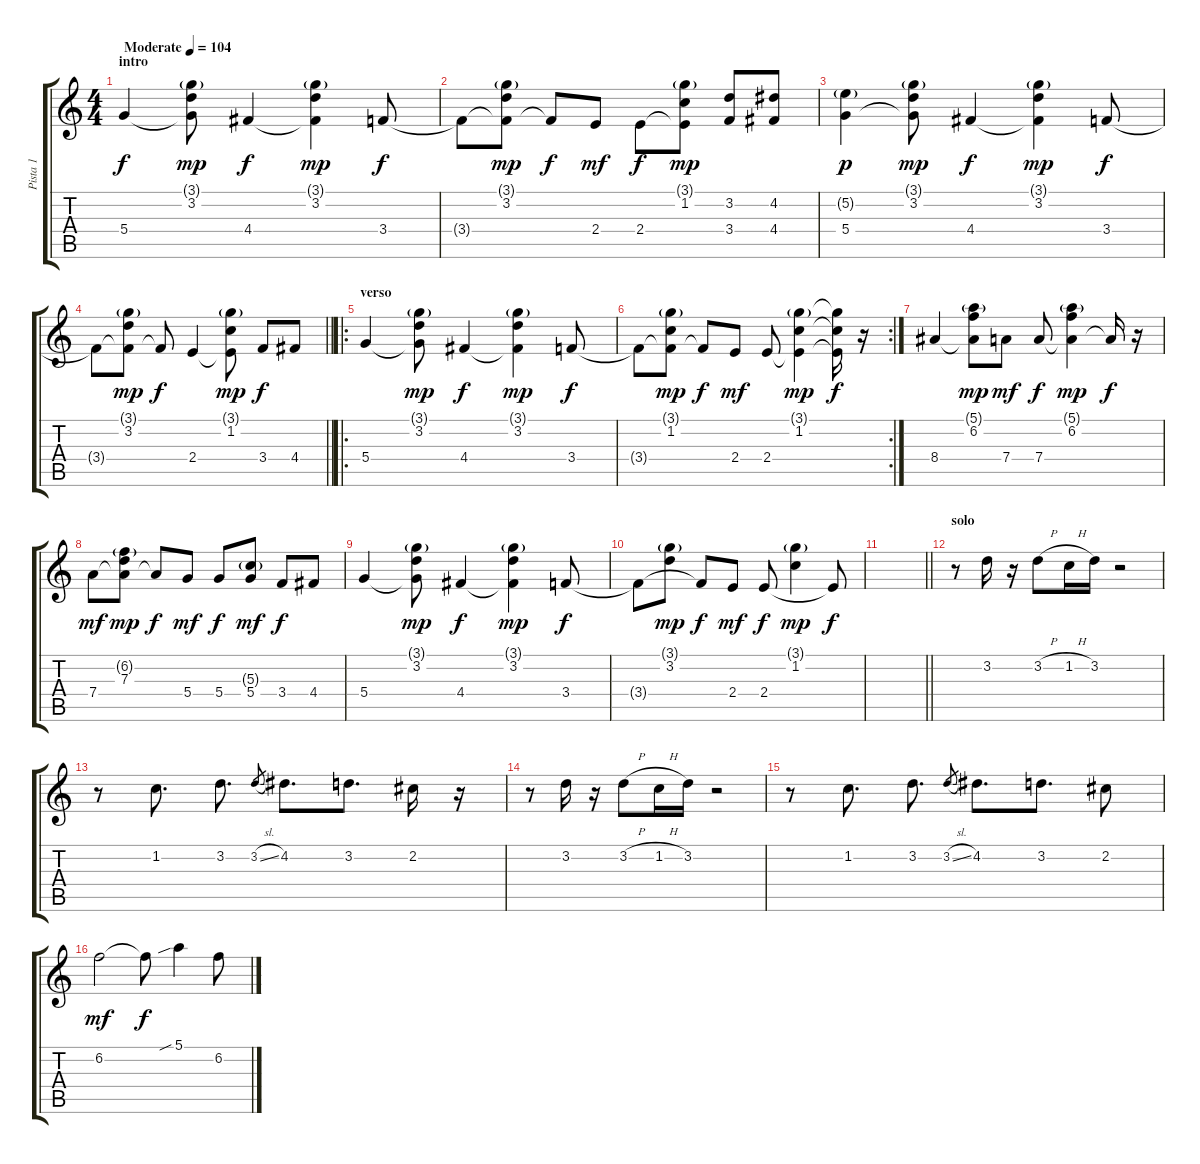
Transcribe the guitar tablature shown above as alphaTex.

\track ("Pista 1" "Pista 1") {instrument acousticguitarnylon}
\staff {score tabs}
\tuning (E4 B3 G3 D3 A2 E2) {hide}
\ts (4 4)
\section ("" "intro")
\tempo (104 "Moderate")
\clef g2
\ks c
5.4.4{dy f instrument acousticguitarnylon} (3.1{g} 3.2 5.4{t}).8{dy mp} 4.4.4{dy f} (3.1{g} 3.2 4.4{t}).4{dy mp} 3.4.8{dy f} |
3.4{t}.8 (3.1{g} 3.2 3.4{t}).8{dy mp} 3.4{t}.8{dy f} 2.4.8{dy mf} 2.4.8{dy f} (3.1{g} 1.2 2.4{t}).8{dy mp} (3.2 3.4).8 (4.2 4.4).8 |
(5.2{g} 5.4).4{dy p} (3.1{g} 3.2 5.4{t}).8{dy mp} 4.4.4{dy f} (3.1{g} 3.2 4.4{t}).4{dy mp} 3.4.8{dy f} |
\barLineRight lightlight
3.4{t}.8 (3.1{g} 3.2 3.4{t}).8{dy mp} 3.4{t}.8{dy f} 2.4.4 (3.1{g} 1.2 2.4{t}).8{dy mp} 3.4.8{dy f} 4.4.8 |
\ro
\section ("" "verso")
5.4.4 (3.1{g} 3.2 5.4{t}).8{dy mp} 4.4.4{dy f} (3.1{g} 3.2 4.4{t}).4{dy mp} 3.4.8{dy f} |
\rc 2
3.4{t}.8 (3.1{g} 1.2 3.4{t}).8{dy mp} 3.4{t}.8{dy f} 2.4.8{dy mf} 2.4.8 (3.1{g} 1.2 2.4{t}).4{dy mp} (3.1{t} 1.2{t} 2.4{t}).16{dy f} r.16 |
8.4.4 (5.1{g} 6.2 8.4{t}).8{dy mp} 7.4.8{dy mf} 7.4.8{dy f} (5.1{g} 6.2 7.4{t}).4{dy mp} 7.4{t}.16{dy f} r.16 |
7.4.8{dy mf} (6.2{g} 7.3 7.4{t}).8{dy mp} 7.4{t}.8{dy f} 5.4.8{dy mf} 5.4.8{dy f} (5.3{g} 5.4).8{dy mf} 3.4.8{dy f} 4.4.8 |
5.4.4 (3.1{g} 3.2 5.4{t}).8{dy mp} 4.4.4{dy f} (3.1{g} 3.2 4.4{t}).4{dy mp} 3.4.8{dy f} |
3.4{t}.8 (3.1{g} 3.2).8{dy mp} 3.4{t}.8{dy f} 2.4.8{dy mf} 2.4.8{dy f} (3.1{g} 1.2).4{dy mp} 2.4{t}.8{dy f} |
\barLineRight lightlight
|
\section ("" "solo")
r.8{instrument electricguitarjazz} 3.2.16 r.16 3.2{h}.8 1.2{h}.16 3.2.16 r.2 |
r.8 1.2.8{d} 3.2.8{d} 3.2{sl}.8{gr} 4.2.8{d} 3.2.8{d} 2.2.16 r.16 |
r.8 3.2.16 r.16 3.2{h}.8 1.2{h}.16 3.2.16 r.2 |
r.8 1.2.8{d} 3.2.8{d} 3.2{sl}.8{gr} 4.2.8{d} 3.2.8{d} 2.2.8 |
6.2.2{dy mf} 6.2{t}.8{dy f} 5.1{sib}.4 6.2.8
